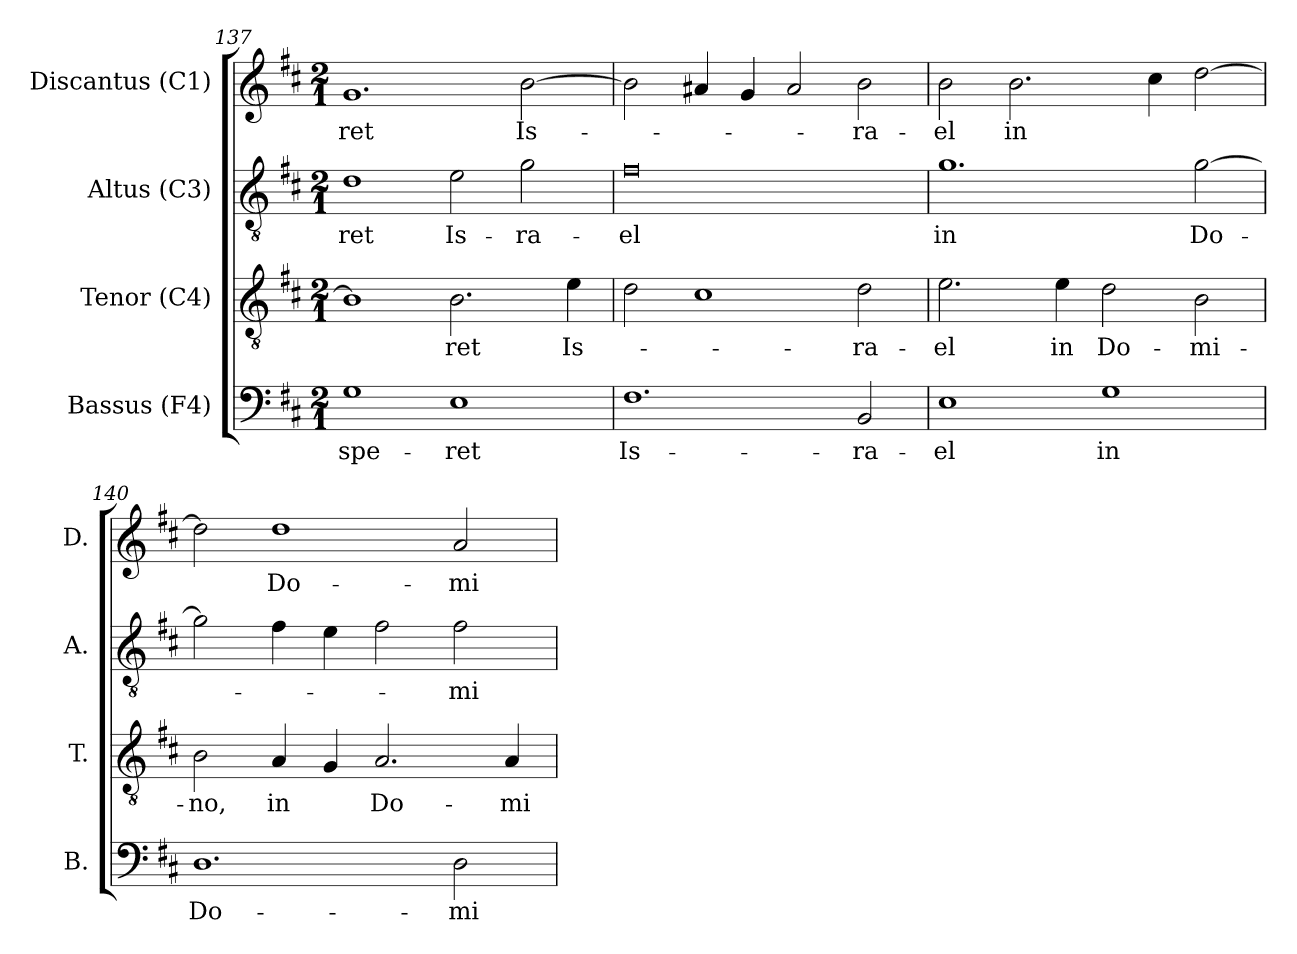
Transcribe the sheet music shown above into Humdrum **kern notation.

**kern	**text	**kern	**text	**kern	**text	**kern	**text
*part4	*part4	*part3	*part3	*part2	*part2	*part1	*part1
*staff4	*staff4	*staff3	*staff3	*staff2	*staff2	*staff1	*staff1
*I"Bassus (F4)	*	*I"Tenor (C4)	*	*I"Altus (C3)	*	*I"Discantus (C1)	*
*I'B.	*	*I'T.	*	*I'A.	*	*I'D.	*
*clefF4	*	*clefGv2	*	*clefGv2	*	*clefG2	*
*	*	*ITrd7c12	*	*ITrd7c12	*	*	*
*k[f#c#]	*	*k[f#c#]	*	*k[f#c#]	*	*k[f#c#]	*
*D:	*	*D:	*	*D:	*	*D:	*
*M2/1	*	*M2/1	*	*M2/1	*	*M2/1	*
=137	=137	=137	=137	=137	=137	=137	=137
!	!LO:LY:b:color=#000000	!	!	!	!	!	!
!	!	!	!	!	!LO:LY:b:color=#000000	!	!
!	!	!	!	!	!	!	!LO:LY:b:color=#000000
1Gi	spe-	1BBi]	.	1Di	-ret	1.gi	-ret
!	!LO:LY:b:color=#000000	!	!	!	!	!	!
!	!	!	!LO:LY:b:color=#000000	!	!	!	!
!	!	!	!	!	!LO:LY:b:color=#000000	!	!
1Ei	-ret	2.BBi\	-ret	2Ei\	Is-	.	.
!	!	!	!	!	!LO:LY:b:color=#000000	!	!
!	!	!	!	!	!	!	!LO:LY:b:color=#000000
.	.	.	.	2Gi\	-ra-	[2bi\	Is-
!	!	!	!LO:LY:b:color=#000000	!	!	!	!
.	.	4Ei\	Is-	.	.	.	.
=138	=138	=138	=138	=138	=138	=138	=138
!	!LO:LY:b:color=#000000	!	!	!	!	!	!
!	!	!	!	!	!LO:LY:b:color=#000000	!	!
1.F#i	Is-	2Di\	.	0F#i	-el	2bi\]	.
.	.	1C#i	.	.	.	4a#Xi/	.
.	.	.	.	.	.	4gi/	.
.	.	.	.	.	.	2a#i/	.
!	!LO:LY:b:color=#000000	!	!	!	!	!	!
!	!	!	!LO:LY:b:color=#000000	!	!	!	!
!	!	!	!	!	!	!	!LO:LY:b:color=#000000
2BBi/	-ra-	2Di\	-ra-	.	.	2bi\	-ra-
!!LO:LB:g=z
=139	=139	=139	=139	=139	=139	=139	=139
!	!LO:LY:b:color=#000000	!	!	!	!	!	!
!	!	!	!LO:LY:b:color=#000000	!	!	!	!
!	!	!	!	!	!LO:LY:b:color=#000000	!	!
!	!	!	!	!	!	!	!LO:LY:b:color=#000000
1Ei	-el	2.Ei\	-el	1.Gi	in	2bi\	-el
!	!	!	!	!	!	!	!LO:LY:b:color=#000000
.	.	.	.	.	.	2.bi\	in
!	!	!	!LO:LY:b:color=#000000	!	!	!	!
.	.	4Ei\	in	.	.	.	.
!	!LO:LY:b:color=#000000	!	!	!	!	!	!
!	!	!	!LO:LY:b:color=#000000	!	!	!	!
1Gi	in	2Di\	Do-	.	.	.	.
.	.	.	.	.	.	4cc#i\	.
!	!	!	!LO:LY:b:color=#000000	!	!	!	!
!	!	!	!	!	!LO:LY:b:color=#000000	!	!
.	.	2BBi\	-mi-	[2Gi\	Do-	[2ddi\	.
=140	=140	=140	=140	=140	=140	=140	=140
!	!LO:LY:b:color=#000000	!	!	!	!	!	!
!	!	!	!LO:LY:b:color=#000000	!	!	!	!
1.Di	Do-	2BBi\	-no,	2Gi\]	.	2ddi\]	.
!	!	!	!LO:LY:b:color=#000000	!	!	!	!
!	!	!	!	!	!	!	!LO:LY:b:color=#000000
.	.	4AAi/	in	4F#i\	.	1ddi	Do-
.	.	4GGi/	.	4Ei\	.	.	.
!	!	!	!LO:LY:b:color=#000000	!	!	!	!
.	.	2.AAi/	Do-	2F#i\	.	.	.
!	!LO:LY:b:color=#000000	!	!	!	!	!	!
!	!	!	!	!	!LO:LY:b:color=#000000	!	!
!	!	!	!	!	!	!	!LO:LY:b:color=#000000
2Di\	-mi-	.	.	2F#i\	-mi-	2ai/	-mi-
!	!	!	!LO:LY:b:color=#000000	!	!	!	!
.	.	4AAi/	-mi-	.	.	.	.
=	=	=	=	=	=	=	=
*-	*-	*-	*-	*-	*-	*-	*-
